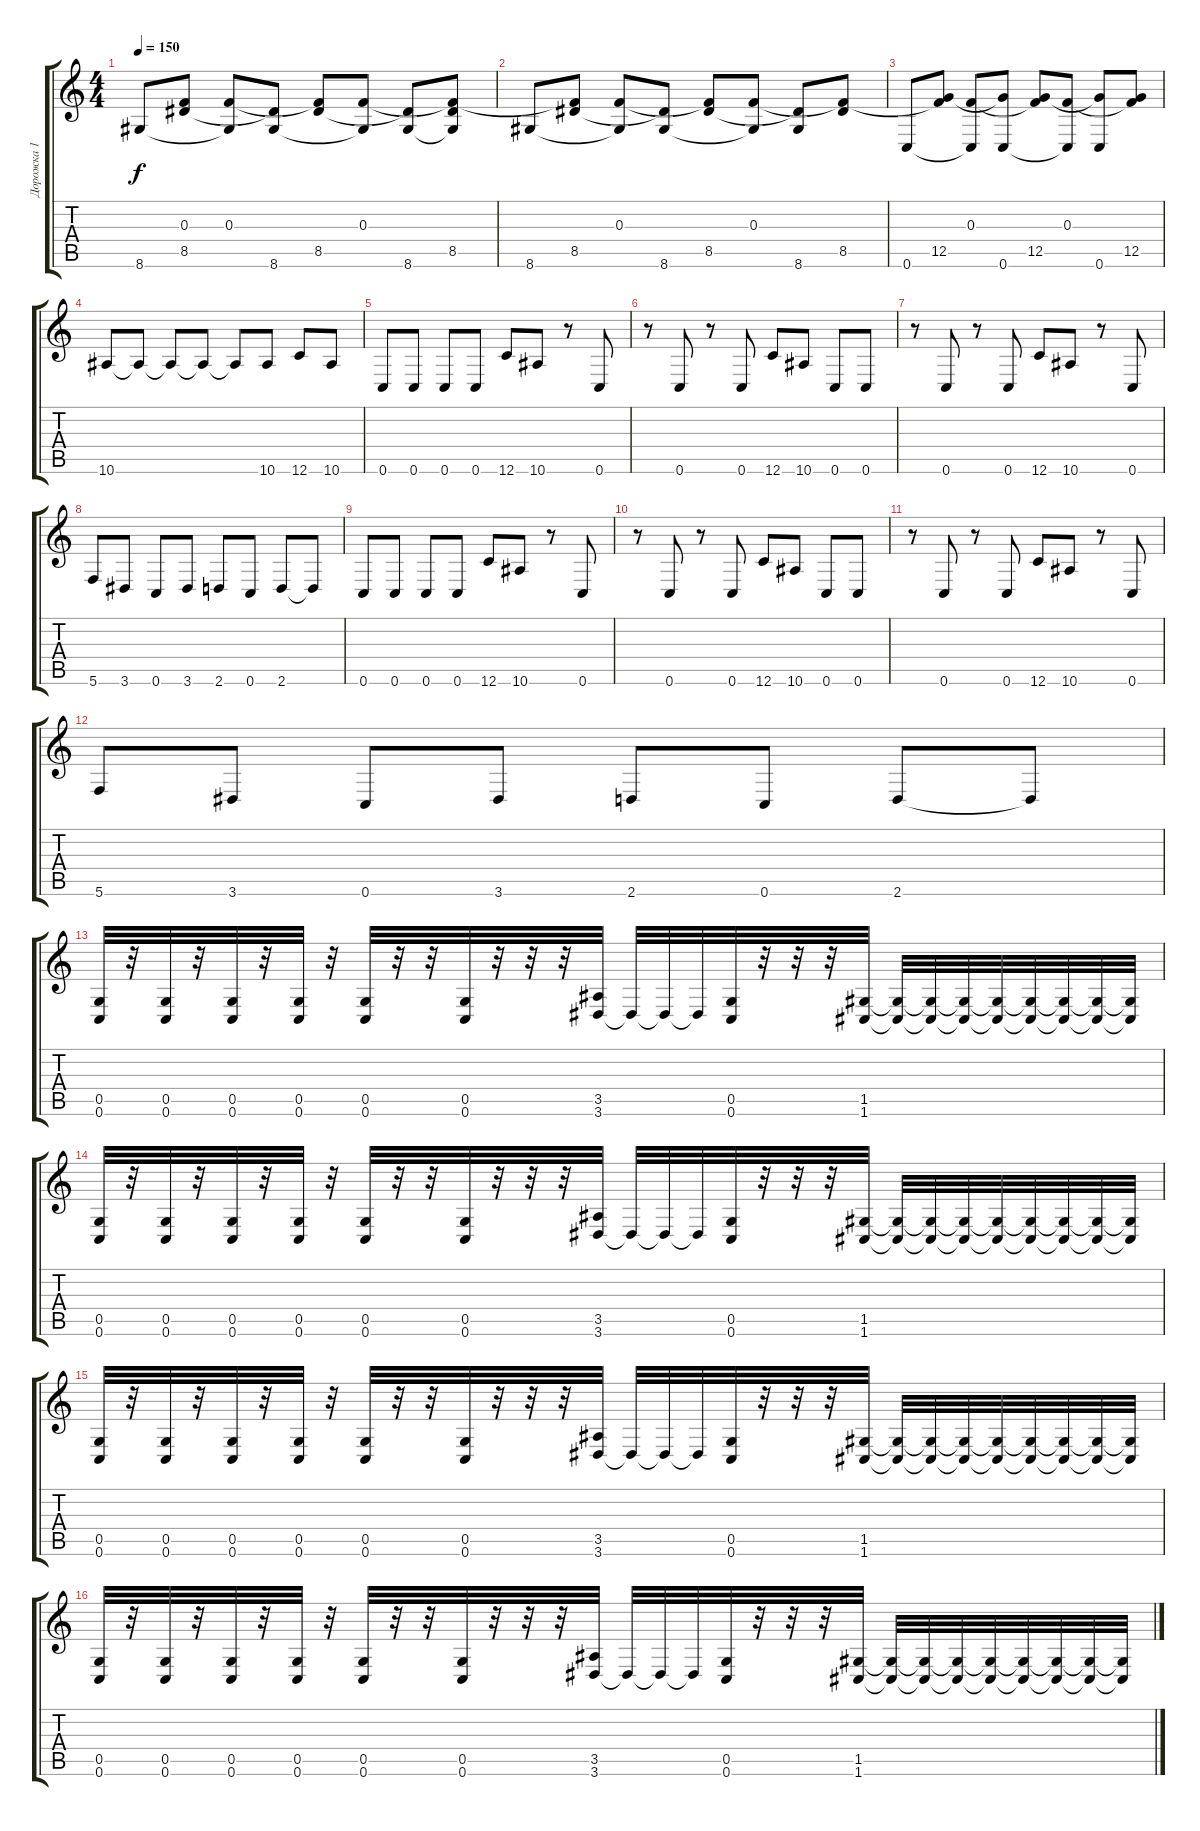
\track ("Дорожка 1" "Дорожка 1") {instrument distortionguitar}
\staff {score tabs}
\tuning (D4 A3 F3 C3 G2 C2) {hide}
\ts (4 4)
\tempo 150
\clef g2
\ks c
8.6.8{dy f instrument electricguitarclean} (0.3{t} 8.5).8 (0.3 8.6{t}).8 (8.5{t} 8.6).8 (0.3{t} 8.5).8 (0.3 8.6{t}).8 (8.5{t} 8.6).8 (0.3{t} 8.5 8.6{t}).8 |
8.6.8 (0.3{t} 8.5).8 (0.3 8.6{t}).8 (8.5{t} 8.6).8 (0.3{t} 8.5).8 (0.3 8.6{t}).8 (8.5{t} 8.6).8 (0.3{t} 8.5).8 |
0.6.8 (0.3{t} 12.5).8 (0.3 0.6{t}).8 (12.5{t} 0.6).8 (0.3{t} 12.5).8 (0.3 0.6{t}).8 (12.5{t} 0.6).8 (0.3{t} 12.5).8 |
10.6.8 10.6{t}.8 10.6{t}.8 10.6{t}.8 10.6{t}.8 10.6.8{instrument distortionguitar} 12.6.8 10.6.8 |
0.6.8 0.6.8 0.6.8 0.6.8 12.6.8 10.6.8 r.8 0.6.8 |
r.8 0.6.8 r.8 0.6.8 12.6.8 10.6.8 0.6.8 0.6.8 |
r.8 0.6.8 r.8 0.6.8 12.6.8 10.6.8 r.8 0.6.8 |
5.6.8 3.6.8 0.6.8 3.6.8 2.6.8 0.6.8 2.6.8 2.6{t}.8 |
0.6.8 0.6.8 0.6.8 0.6.8 12.6.8 10.6.8 r.8 0.6.8 |
r.8 0.6.8 r.8 0.6.8 12.6.8 10.6.8 0.6.8 0.6.8 |
r.8 0.6.8 r.8 0.6.8 12.6.8 10.6.8 r.8 0.6.8 |
5.6.8 3.6.8 0.6.8 3.6.8 2.6.8 0.6.8 2.6.8 2.6{t}.8 |
(0.5 0.6).32 r.32 (0.5 0.6).32 r.32 (0.5 0.6).32 r.32 (0.5 0.6).32 r.32 (0.5 0.6).32 r.32 r.32 (0.5 0.6).32 r.32 r.32 r.32 (3.5 3.6).32 3.6{t}.32 3.6{t}.32 3.6{t}.32 (0.5 0.6).32 r.32 r.32 r.32 (1.5 1.6).32 (1.5{t} 1.6{t}).32 (1.5{t} 1.6{t}).32 (1.5{t} 1.6{t}).32 (1.5{t} 1.6{t}).32 (1.5{t} 1.6{t}).32 (1.5{t} 1.6{t}).32 (1.5{t} 1.6{t}).32 (1.5{t} 1.6{t}).32 |
(0.5 0.6).32 r.32 (0.5 0.6).32 r.32 (0.5 0.6).32 r.32 (0.5 0.6).32 r.32 (0.5 0.6).32 r.32 r.32 (0.5 0.6).32 r.32 r.32 r.32 (3.5 3.6).32 3.6{t}.32 3.6{t}.32 3.6{t}.32 (0.5 0.6).32 r.32 r.32 r.32 (1.5 1.6).32 (1.5{t} 1.6{t}).32 (1.5{t} 1.6{t}).32 (1.5{t} 1.6{t}).32 (1.5{t} 1.6{t}).32 (1.5{t} 1.6{t}).32 (1.5{t} 1.6{t}).32 (1.5{t} 1.6{t}).32 (1.5{t} 1.6{t}).32 |
(0.5 0.6).32 r.32 (0.5 0.6).32 r.32 (0.5 0.6).32 r.32 (0.5 0.6).32 r.32 (0.5 0.6).32 r.32 r.32 (0.5 0.6).32 r.32 r.32 r.32 (3.5 3.6).32 3.6{t}.32 3.6{t}.32 3.6{t}.32 (0.5 0.6).32 r.32 r.32 r.32 (1.5 1.6).32 (1.5{t} 1.6{t}).32 (1.5{t} 1.6{t}).32 (1.5{t} 1.6{t}).32 (1.5{t} 1.6{t}).32 (1.5{t} 1.6{t}).32 (1.5{t} 1.6{t}).32 (1.5{t} 1.6{t}).32 (1.5{t} 1.6{t}).32 |
(0.5 0.6).32 r.32 (0.5 0.6).32 r.32 (0.5 0.6).32 r.32 (0.5 0.6).32 r.32 (0.5 0.6).32 r.32 r.32 (0.5 0.6).32 r.32 r.32 r.32 (3.5 3.6).32 3.6{t}.32 3.6{t}.32 3.6{t}.32 (0.5 0.6).32 r.32 r.32 r.32 (1.5 1.6).32 (1.5{t} 1.6{t}).32 (1.5{t} 1.6{t}).32 (1.5{t} 1.6{t}).32 (1.5{t} 1.6{t}).32 (1.5{t} 1.6{t}).32 (1.5{t} 1.6{t}).32 (1.5{t} 1.6{t}).32 (1.5{t} 1.6{t}).32
